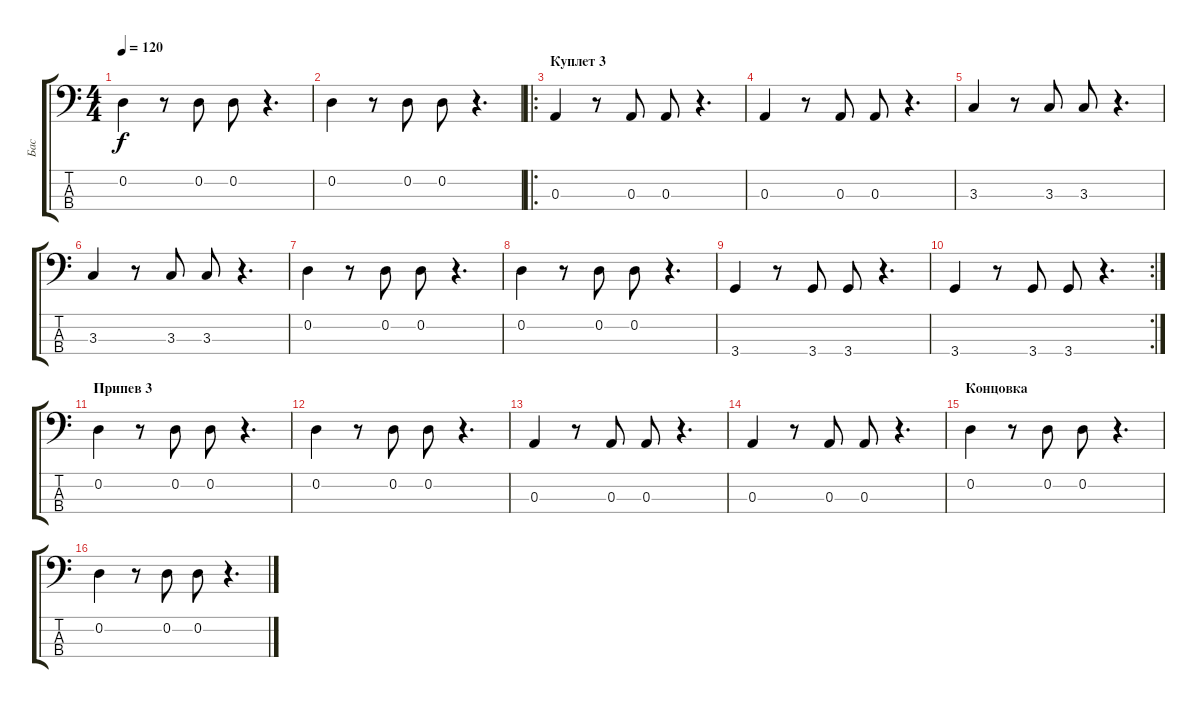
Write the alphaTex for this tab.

\track ("Бас" "Бас") {instrument electricbassfinger}
\staff {score tabs}
\tuning (G2 D2 A1 E1) {hide}
\ts (4 4)
\tempo 120
\clef f4
\ks c
0.2.4{dy f} r.8 0.2.8 0.2.8 r.4{d} |
0.2.4 r.8 0.2.8 0.2.8 r.4{d} |
\ro
\section ("" "Куплет 3")
0.3.4 r.8 0.3.8 0.3.8 r.4{d} |
0.3.4 r.8 0.3.8 0.3.8 r.4{d} |
3.3.4 r.8 3.3.8 3.3.8 r.4{d} |
3.3.4 r.8 3.3.8 3.3.8 r.4{d} |
0.2.4 r.8 0.2.8 0.2.8 r.4{d} |
0.2.4 r.8 0.2.8 0.2.8 r.4{d} |
3.4.4 r.8 3.4.8 3.4.8 r.4{d} |
\rc 2
3.4.4 r.8 3.4.8 3.4.8 r.4{d} |
\section ("" "Припев 3")
0.2.4 r.8 0.2.8 0.2.8 r.4{d} |
0.2.4 r.8 0.2.8 0.2.8 r.4{d} |
0.3.4 r.8 0.3.8 0.3.8 r.4{d} |
0.3.4 r.8 0.3.8 0.3.8 r.4{d} |
\section ("" "Концовка")
0.2.4 r.8 0.2.8 0.2.8 r.4{d} |
0.2.4 r.8 0.2.8 0.2.8 r.4{d}
